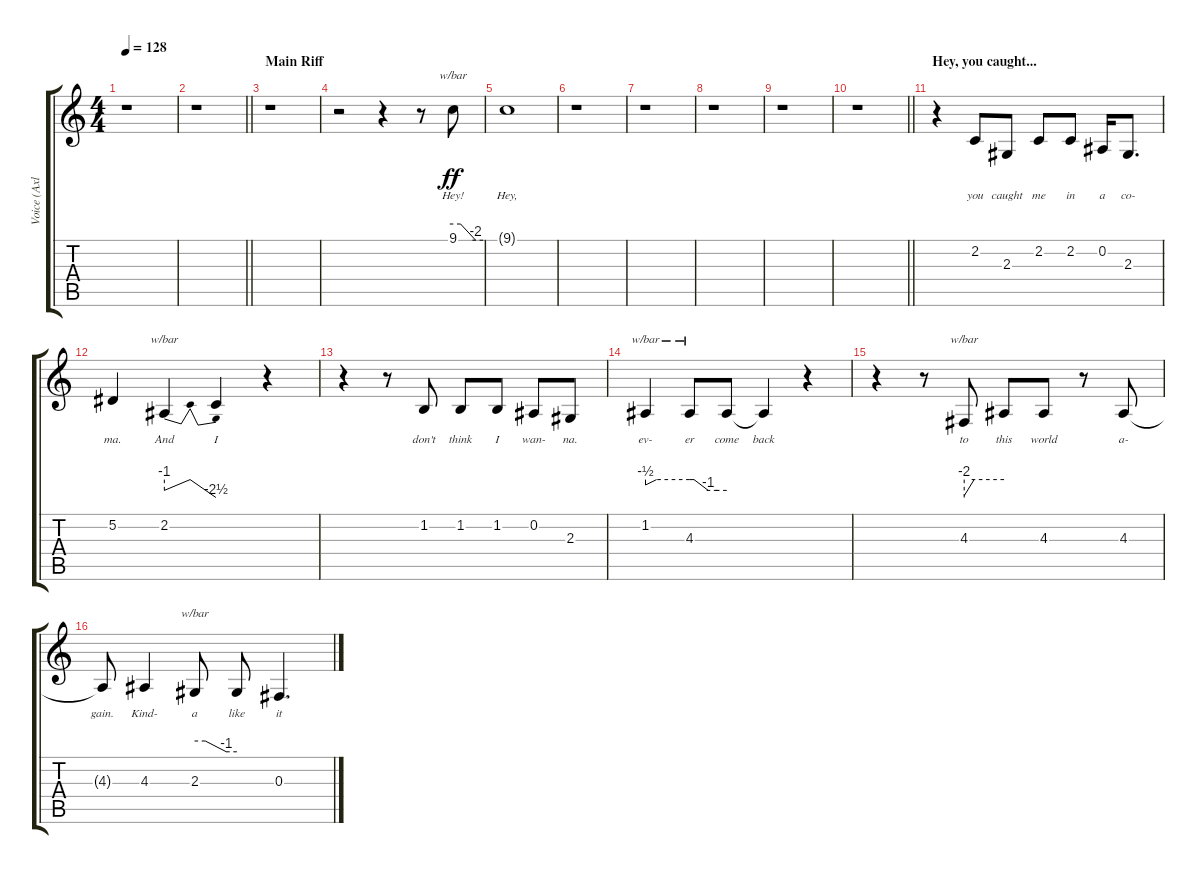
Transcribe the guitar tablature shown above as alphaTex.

\track ("Voice (Axl)" "Voice (Axl") {instrument lead2sawtooth}
\staff {score tabs}
\tuning (Eb4 Bb3 Gb3 Db3 Ab2 Eb2) {hide}
\ts (4 4)
\tempo 128
\clef g2
\ks c
r.1{dy ff} |
\barLineRight lightlight
r.1 |
\section ("" "Main Riff")
r.1 |
r.2 r.4 r.8 9.1.8{tbe (custom default 0 0 15 0 45 -8 60 -8) lyrics (0 "Hey!") lyrics (1 "") lyrics (2 "") lyrics (3 "") lyrics (4 "")} |
9.1{t}.1{lyrics (0 "Hey,") lyrics (1 "") lyrics (2 "") lyrics (3 "") lyrics (4 "")} |
r.1 |
r.1 |
r.1 |
r.1 |
\barLineRight lightlight
r.1 |
\section ("" "Hey, you caught...")
r.4 2.2.8{lyrics (0 "you") lyrics (1 "") lyrics (2 "") lyrics (3 "") lyrics (4 "")} 2.3.8{lyrics (0 "caught") lyrics (1 "") lyrics (2 "") lyrics (3 "") lyrics (4 "")} 2.2.8{lyrics (0 "me") lyrics (1 "") lyrics (2 "") lyrics (3 "") lyrics (4 "")} 2.2.8{lyrics (0 "in") lyrics (1 "") lyrics (2 "") lyrics (3 "") lyrics (4 "")} 0.2.16{lyrics (0 "a") lyrics (1 "") lyrics (2 "") lyrics (3 "") lyrics (4 "")} 2.3.8{d lyrics (0 "co-") lyrics (1 "") lyrics (2 "") lyrics (3 "") lyrics (4 "")} |
5.2.4{lyrics (0 "ma.") lyrics (1 "") lyrics (2 "") lyrics (3 "") lyrics (4 "")} 2.2.4{tbe (dip default 0 -4 15 0 45 0 60 -10) lyrics (0 "And") lyrics (1 "") lyrics (2 "") lyrics (3 "") lyrics (4 "")} 2.2{t}.4{lyrics (0 "I") lyrics (1 "") lyrics (2 "") lyrics (3 "") lyrics (4 "")} r.4 |
r.4 r.8 1.2.8{lyrics (0 "don't") lyrics (1 "") lyrics (2 "") lyrics (3 "") lyrics (4 "")} 1.2.8{lyrics (0 "think") lyrics (1 "") lyrics (2 "") lyrics (3 "") lyrics (4 "")} 1.2.8{lyrics (0 "I") lyrics (1 "") lyrics (2 "") lyrics (3 "") lyrics (4 "")} 0.2.8{lyrics (0 "wan-") lyrics (1 "") lyrics (2 "") lyrics (3 "") lyrics (4 "")} 2.3.8{lyrics (0 "na.") lyrics (1 "") lyrics (2 "") lyrics (3 "") lyrics (4 "")} |
1.2.4{tbe (custom default 0 -2 15 0 60 0) lyrics (0 "ev-") lyrics (1 "") lyrics (2 "") lyrics (3 "") lyrics (4 "")} 4.3.8{tbe (custom default 0 0 7 0 30 -4 45 -4 60 -4) lyrics (0 "er") lyrics (1 "") lyrics (2 "") lyrics (3 "") lyrics (4 "")} 4.3{t}.8{lyrics (0 "come") lyrics (1 "") lyrics (2 "") lyrics (3 "") lyrics (4 "")} 4.3{t}.4{lyrics (0 "back") lyrics (1 "") lyrics (2 "") lyrics (3 "") lyrics (4 "")} r.4 |
r.4 r.8 4.3.8{tbe (custom default 0 -8 15 0 60 0) lyrics (0 "to") lyrics (1 "") lyrics (2 "") lyrics (3 "") lyrics (4 "")} 4.3{t}.8{lyrics (0 "this") lyrics (1 "") lyrics (2 "") lyrics (3 "") lyrics (4 "")} 4.3.8{lyrics (0 "world") lyrics (1 "") lyrics (2 "") lyrics (3 "") lyrics (4 "")} r.8 4.3.8{lyrics (0 "a-") lyrics (1 "") lyrics (2 "") lyrics (3 "") lyrics (4 "")} |
4.3{t}.8{lyrics (0 "gain.") lyrics (1 "") lyrics (2 "") lyrics (3 "") lyrics (4 "")} 4.3.4{lyrics (0 "Kind-") lyrics (1 "") lyrics (2 "") lyrics (3 "") lyrics (4 "")} 2.3.8{tbe (custom default 0 0 15 0 45 -4 60 -4) lyrics (0 "a") lyrics (1 "") lyrics (2 "") lyrics (3 "") lyrics (4 "")} 2.3{t}.8{lyrics (0 "like") lyrics (1 "") lyrics (2 "") lyrics (3 "") lyrics (4 "")} 0.3.4{d lyrics (0 "it") lyrics (1 "") lyrics (2 "") lyrics (3 "") lyrics (4 "")}
